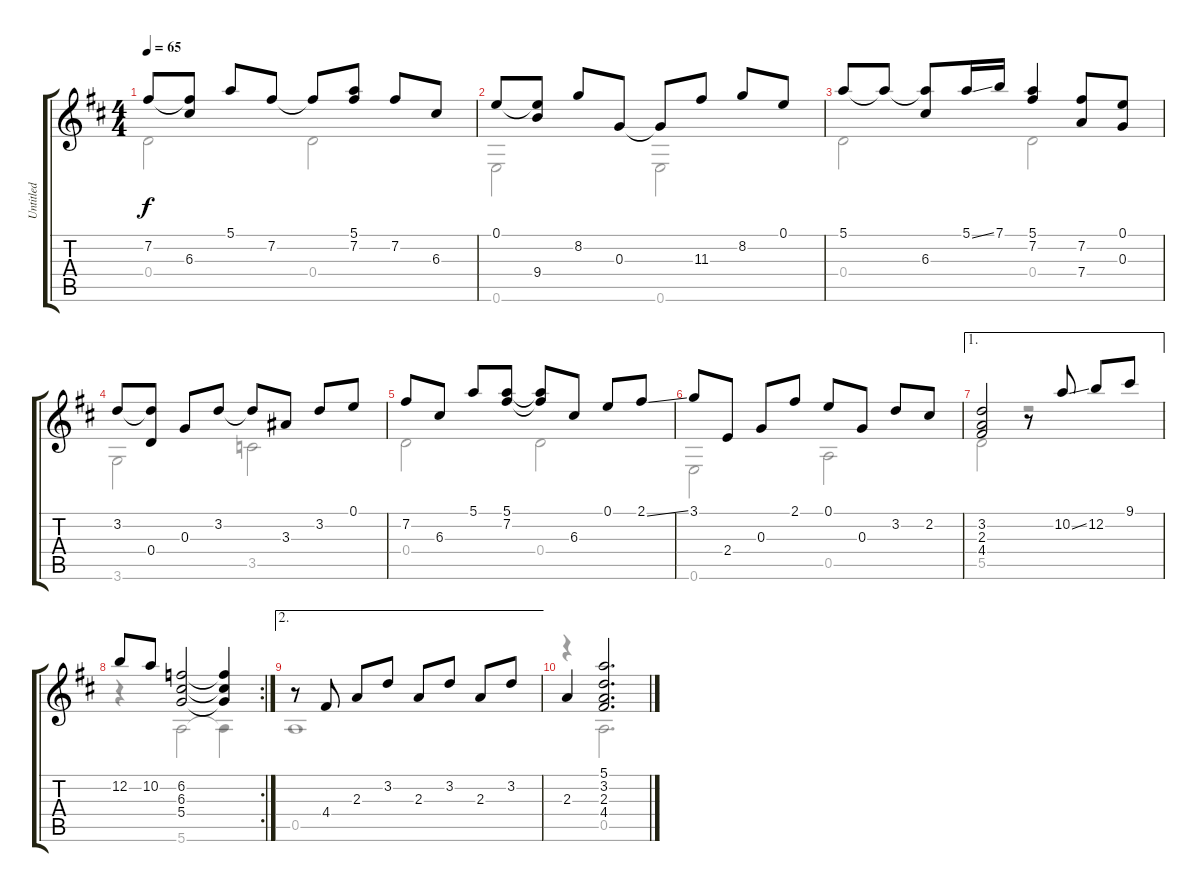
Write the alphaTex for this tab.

\track ("Untitled" "Untitled") {instrument electricguitarclean}
\staff {score tabs}
\tuning (E4 B3 G3 D3 A2 E2) {hide}
\voice
\ts (4 4)
\tempo 65
\clef g2
\ks d
7.2.8{dy f} (7.2{t} 6.3).8 5.1.8 7.2.8 7.2{t}.8 (5.1 7.2).8 7.2.8 6.3.8 |
0.1.8 (0.1{t} 9.4).8 8.2.8 0.3.8 0.3{t}.8 11.3.8 8.2.8 0.1.8 |
5.1.8 5.1{t}.8 (5.1{t} 6.3).8 5.1{ss}.16 7.1.16 (5.1 7.2).4 (7.2 7.4).8 (0.1 0.3).8 |
3.2.8 (3.2{t} 0.4).8 0.3.8 3.2.8 3.2{t}.8 3.3.8 3.2.8 0.1.8 |
7.2.8 6.3.8 5.1.8 (5.1 7.2).8 (5.1{t} 7.2{t}).8 6.3.8 0.1.8 2.1{ss}.8 |
3.1.8 2.4.8 0.3.8 2.1.8 0.1.8 0.3.8 3.2.8 2.2.8 |
\ae 1
(3.2 2.3 4.4).2 r.8 10.2{ss}.8 12.2.8 9.1.8 |
\rc 2
12.2.8 10.2.8 (6.2 6.3 5.4).2 (6.2{t} 6.3{t} 5.4{t}).4 |
\ae 2
r.8 4.4.8 2.3.8 3.2.8 2.3.8 3.2.8 2.3.8 3.2.8 |
2.3.4 (5.1 3.2 2.3 4.4).2{d}
\voice
\clef g2
\ottava regular
\simile none
\ks d
0.4{t}.2{dy f} 0.4.2 |
0.6.2 0.6.2 |
0.4.2 0.4.2 |
3.6.2 3.5.2 |
0.4.2 0.4.2 |
0.6.2 0.5.2 |
5.5.2 r.2 |
r.4 5.6.2 5.6{t}.4 |
0.5.1 |
r.4 0.5.2{d}
